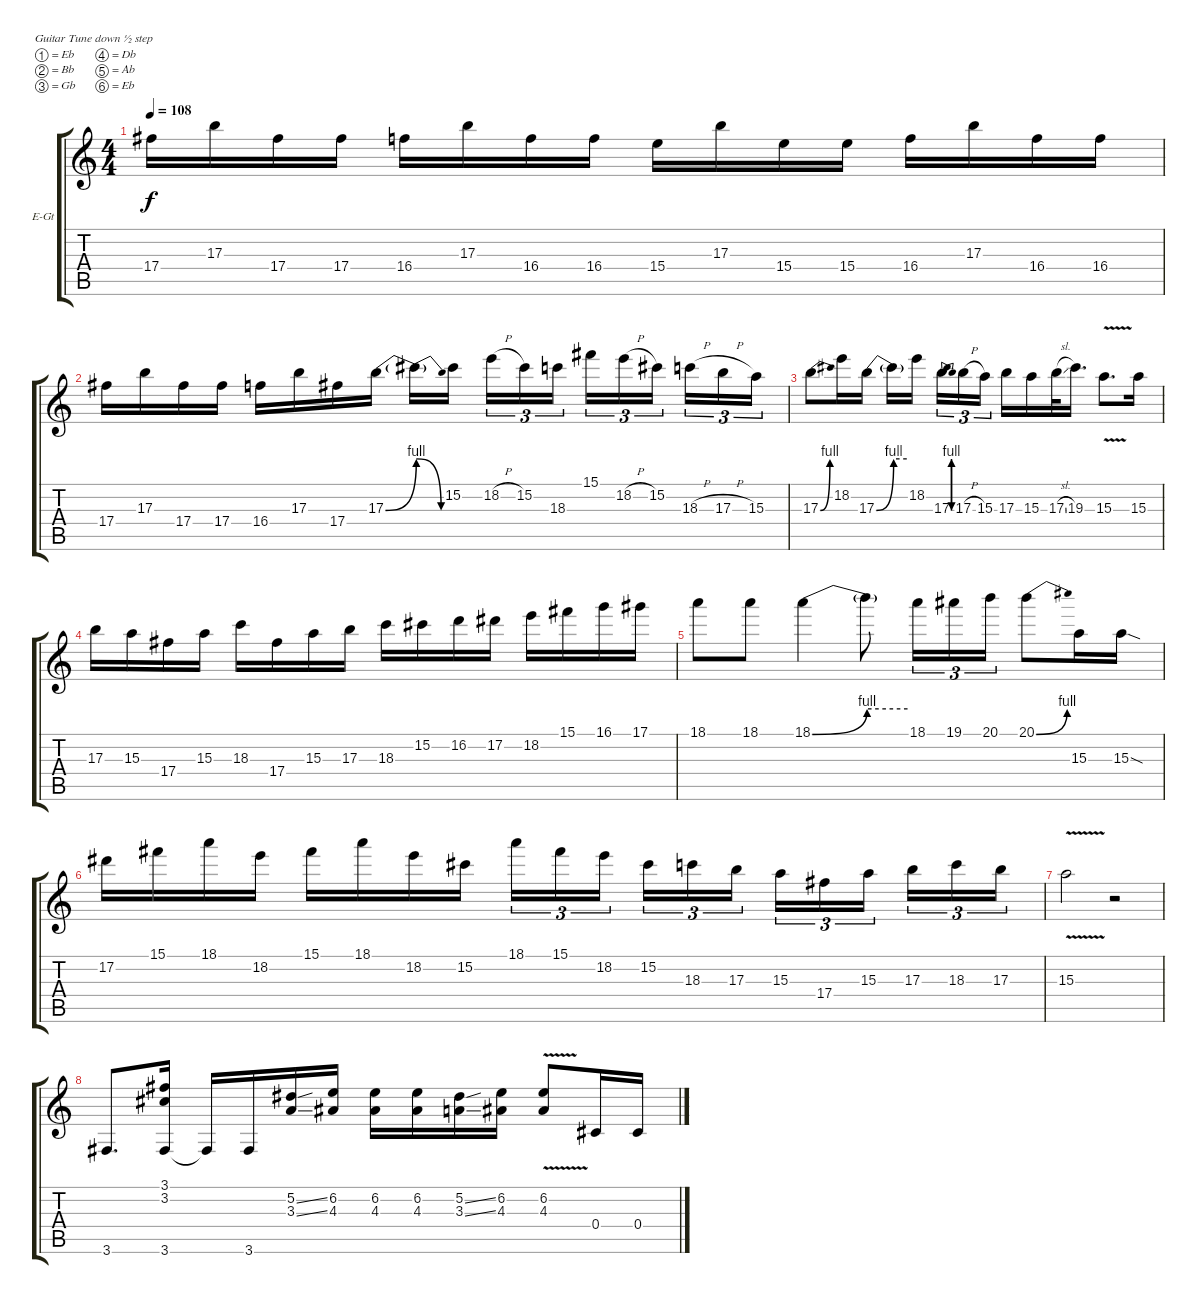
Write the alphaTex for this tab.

\bracketExtendMode groupsimilarinstruments
\firstSystemTrackNameOrientation horizontal
\otherSystemsTrackNameOrientation horizontal
\track ("Gtr. 1 - Nuno" "E-Gt") {instrument distortionguitar}
\staff {score tabs}
\tuning (Eb4 Bb3 Gb3 Db3 Ab2 Eb2)
\ts (4 4)
\tempo 108
\clef g2
\ks c
17.4.16{dy f} 17.3.16 17.4.16 17.4.16 16.4.16 17.3.16 16.4.16 16.4.16 15.4.16 17.3.16 15.4.16 15.4.16 16.4.16 17.3.16 16.4.16 16.4.16 |
17.4.16 17.3.16 17.4.16 17.4.16 16.4.16 17.3.16 17.4.16 17.3{be (bend 0 0 60 4)}.16 17.3{be (release 0 4 60 0) t}.16 15.2.16 18.2{h}.16{tu (3 2)} 15.2.16{tu (3 2)} 18.3.16{tu (3 2)} 15.1.16{tu (3 2)} 18.2{h}.16{tu (3 2)} 15.2.16{tu (3 2)} 18.3{h}.16{tu (3 2)} 17.3{h}.16{tu (3 2)} 15.3.16{tu (3 2)} |
17.3{be (bend 0 0 60 4)}.8 18.2.16 17.3{be (bend 0 0 60 4)}.16 17.3{be (hold 0 4 60 4) t}.16 18.2.16 17.3{be (bendrelease 0 0 30 4 30 4 60 0)}.16{tu (3 2)} 17.3{h}.16{tu (3 2)} 15.3.16{tu (3 2)} 17.3.16 15.3.16 17.3{sl}.32 19.3.16{d} 15.3{v}.8{d} 15.3.16 |
17.3.16 15.3.16 17.4.16 15.3.16 18.3.16 17.4.16 15.3.16 17.3.16 18.3.16 15.2.16 16.2.16 17.2.16 18.2.16 15.1.16 16.1.16 17.1.16 |
18.1.8 18.1.8 18.1{be (bend 0 0 60 4)}.4 18.1{be (hold 0 4 60 4) t}.8 18.1.16{tu (3 2)} 19.1.16{tu (3 2)} 20.1.16{tu (3 2)} 20.1{be (bend 0 0 60 4)}.8 15.3.16 15.3{sod}.16 |
17.2.16 15.1.16 18.1.16 18.2.16 15.1.16 18.1.16 18.2.16 15.2.16 18.1.16{tu (3 2)} 15.1.16{tu (3 2)} 18.2.16{tu (3 2)} 15.2.16{tu (3 2)} 18.3.16{tu (3 2)} 17.3.16{tu (3 2)} 15.3.16{tu (3 2)} 17.4.16{tu (3 2)} 15.3.16{tu (3 2)} 17.3.16{tu (3 2)} 18.3.16{tu (3 2)} 17.3.16{tu (3 2)} |
15.3{v}.2 r.2 |
3.6.8{d} (3.1 3.2 3.6).16 3.6{t}.16 3.6.16 (5.2{ss} 3.3{ss}).16 (6.2 4.3).16 (6.2 4.3).16 (6.2 4.3).16 (5.2{ss} 3.3{ss}).16 (6.2 4.3).16 (6.2{v} 4.3{v}).8 0.4.16 0.4.16
